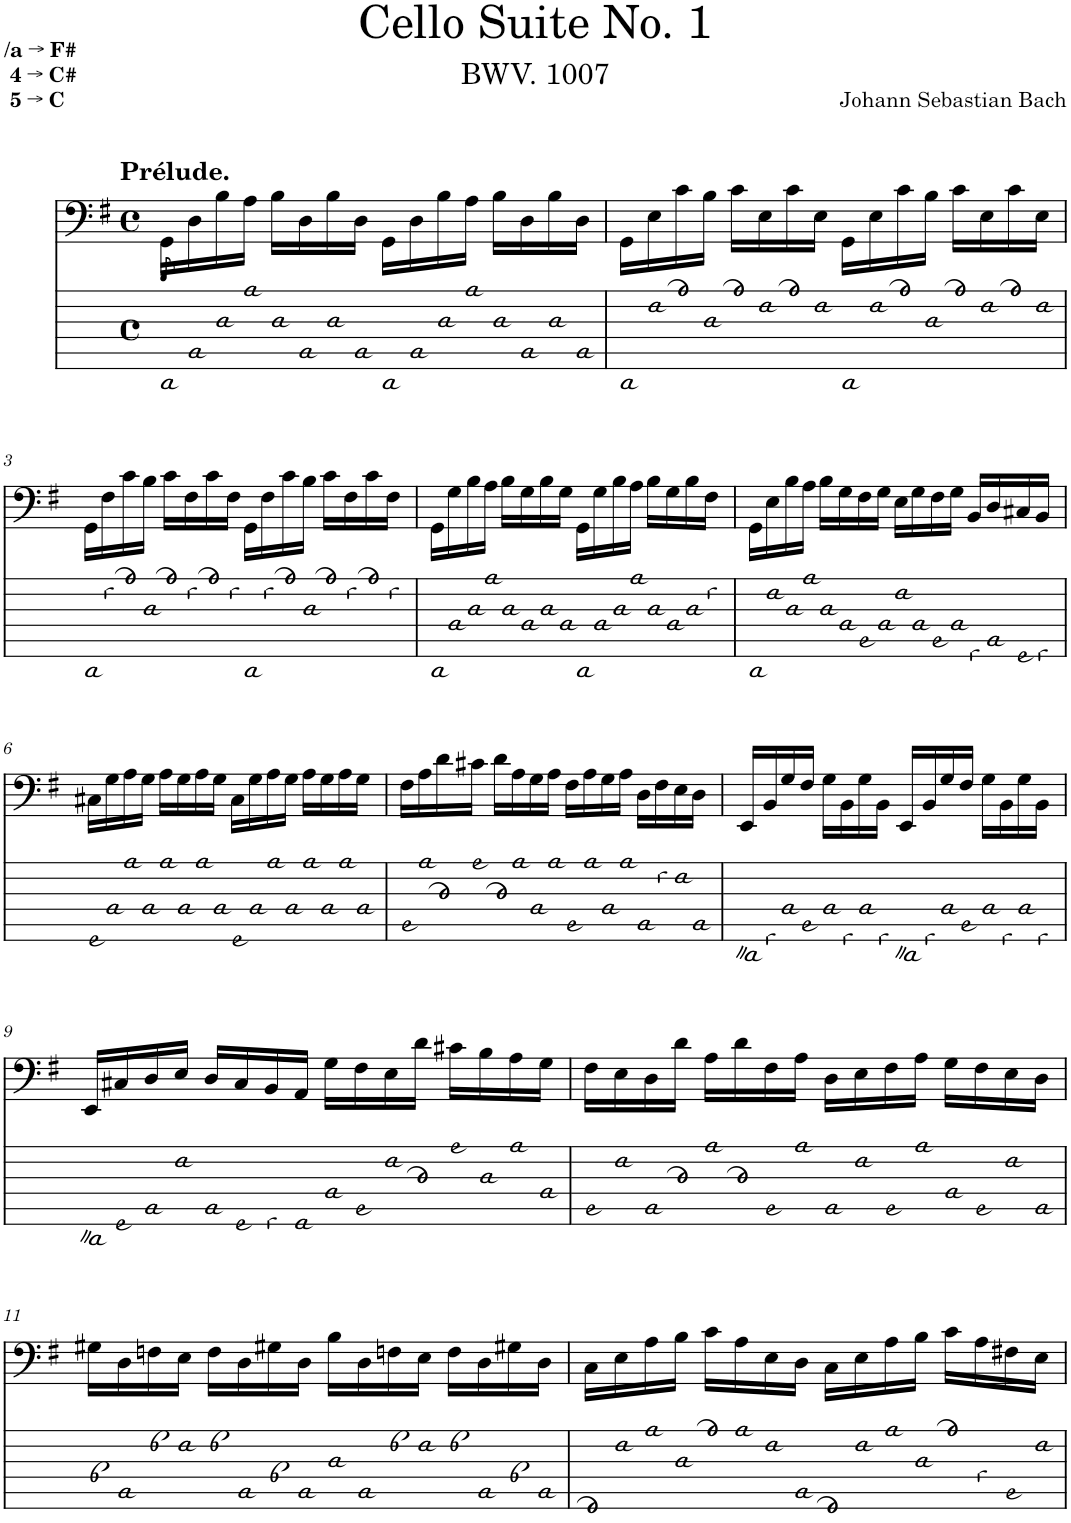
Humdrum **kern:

**kern	**kern
*part1	*part1
*staff2	*staff1
*I"Theorba	*
*I'Thb.	*
*stria6	*
*	*clefF4
*k[f#]	*k[f#]
*M4/4	*M4/4
*met(c)	*met(c)
=1	=1
!	!LO:TX:a:B:t=Prélude.
16GGLL	16GG\LL
16DJ	16D\
16BL	16B\
16AJJ	16A\JJ
16BLL	16B\LL
16DJ	16D\
16BL	16B\
16DJJ	16D\JJ
16GGLL	16GG\LL
16DJ	16D\
16BL	16B\
16AJJ	16A\JJ
16BLL	16B\LL
16DJ	16D\
16BL	16B\
16DJJ	16D\JJ
=2	=2
16GGLL	16GG\LL
16EJ	16E\
16cL	16c\
16BJJ	16B\JJ
16cLL	16c\LL
16EJ	16E\
16cL	16c\
16EJJ	16E\JJ
16GGLL	16GG\LL
16EJ	16E\
16cL	16c\
16BJJ	16B\JJ
16cLL	16c\LL
16EJ	16E\
16cL	16c\
16EJJ	16E\JJ
!!LO:LB:g=z
=3	=3
16GGLL	16GG\LL
16F#J	16F#\
16cL	16c\
16BJJ	16B\JJ
16cLL	16c\LL
16F#J	16F#\
16cL	16c\
16F#JJ	16F#\JJ
16GGLL	16GG\LL
16F#J	16F#\
16cL	16c\
16BJJ	16B\JJ
16cLL	16c\LL
16F#J	16F#\
16cL	16c\
16F#JJ	16F#\JJ
=4	=4
16GGLL	16GG\LL
16GJ	16G\
16BL	16B\
16AJJ	16A\JJ
16BLL	16B\LL
16GJ	16G\
16BL	16B\
16GJJ	16G\JJ
16GGLL	16GG\LL
16GJ	16G\
16BL	16B\
16AJJ	16A\JJ
16BLL	16B\LL
16GJ	16G\
16BL	16B\
16F#JJ	16F#\JJ
=5	=5
16GGLL	16GG\LL
16EJ	16E\
16BL	16B\
16AJJ	16A\JJ
16BLL	16B\LL
16GJ	16G\
16F#L	16F#\
16GJJ	16G\JJ
16ELL	16E\LL
16GJ	16G\
16F#L	16F#\
16GJJ	16G\JJ
16BBLL	16BB/LL
16DJ	16D/
16C#XL	16C#X/
16BBJJ	16BB/JJ
!!LO:LB:g=z
=6	=6
16C#XLL	16C#X\LL
16GJ	16G\
16AL	16A\
16GJJ	16G\JJ
16ALL	16A\LL
16GJ	16G\
16AL	16A\
16GJJ	16G\JJ
16C#LL	16C#\LL
16GJ	16G\
16AL	16A\
16GJJ	16G\JJ
16ALL	16A\LL
16GJ	16G\
16AL	16A\
16GJJ	16G\JJ
=7	=7
16F#LL	16F#\LL
16AJ	16A\
16dL	16d\
16c#XJJ	16c#X\JJ
16dLL	16d\LL
16AJ	16A\
16GL	16G\
16AJJ	16A\JJ
16F#LL	16F#\LL
16AJ	16A\
16GL	16G\
16AJJ	16A\JJ
16DLL	16D\LL
16F#J	16F#\
16EL	16E\
16DJJ	16D\JJ
=8	=8
16EELL	16EE/LL
16BBJ	16BB/
16GL	16G/
16F#JJ	16F#/JJ
16GLL	16G\LL
16BBJ	16BB\
16GL	16G\
16BBJJ	16BB\JJ
16EELL	16EE/LL
16BBJ	16BB/
16GL	16G/
16F#JJ	16F#/JJ
16GLL	16G\LL
16BBJ	16BB\
16GL	16G\
16BBJJ	16BB\JJ
!!LO:LB:g=z
=9	=9
16EELL	16EE/LL
16C#XJ	16C#X/
16DL	16D/
16EJJ	16E/JJ
16DLL	16D/LL
16C#J	16C#/
16BBL	16BB/
16AAJJ	16AA/JJ
16GLL	16G\LL
16F#J	16F#\
16EL	16E\
16dJJ	16d\JJ
16c#XLL	16c#X\LL
16BJ	16B\
16AL	16A\
16GJJ	16G\JJ
=10	=10
16F#LL	16F#\LL
16EJ	16E\
16DL	16D\
16dJJ	16d\JJ
16ALL	16A\LL
16dJ	16d\
16F#L	16F#\
16AJJ	16A\JJ
16DLL	16D\LL
16EJ	16E\
16F#L	16F#\
16AJJ	16A\JJ
16GLL	16G\LL
16F#J	16F#\
16EL	16E\
16DJJ	16D\JJ
!!LO:LB:g=z
=11	=11
16G#XLL	16G#X\LL
16DJ	16D\
16FnL	16Fn\
16EJJ	16E\JJ
16FLL	16F\LL
16DJ	16D\
16G#XL	16G#X\
16DJJ	16D\JJ
16BLL	16B\LL
16DJ	16D\
16FnL	16Fn\
16EJJ	16E\JJ
16FLL	16F\LL
16DJ	16D\
16G#XL	16G#X\
16DJJ	16D\JJ
=12	=12
16CLL	16C\LL
16EJ	16E\
16AL	16A\
16BJJ	16B\JJ
16cLL	16c\LL
16AJ	16A\
16EL	16E\
16DJJ	16D\JJ
16CLL	16C\LL
16EJ	16E\
16AL	16A\
16BJJ	16B\JJ
16cLL	16c\LL
16AJ	16A\
16F#XL	16F#X\
16EJJ	16E\JJ
=	=
*-	*-
